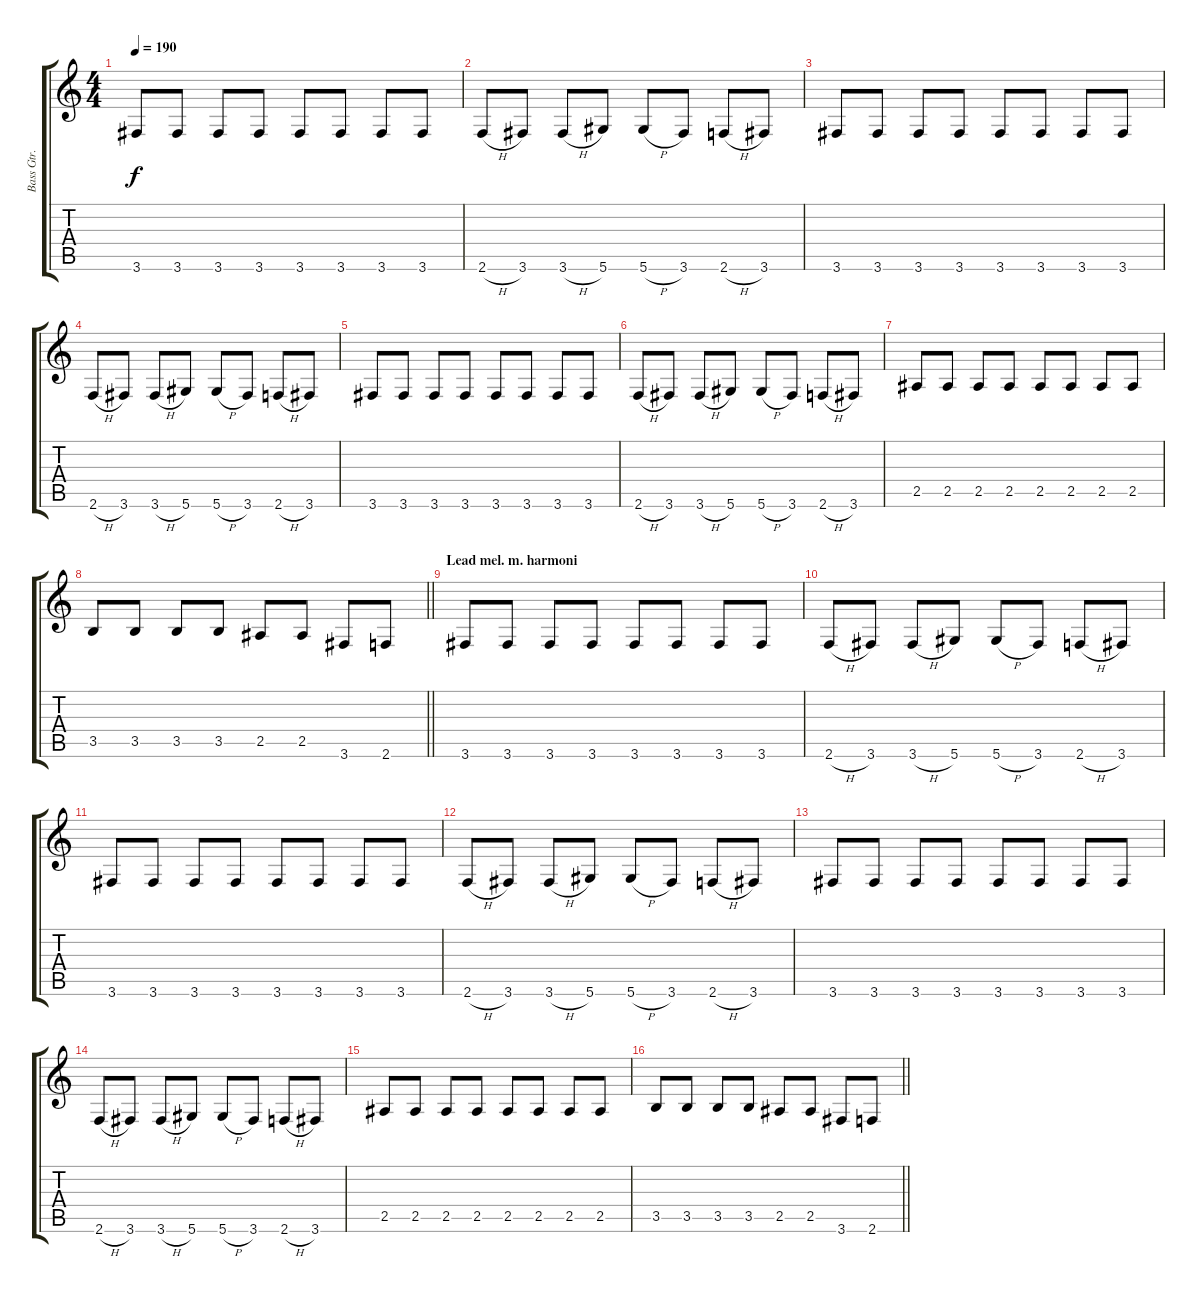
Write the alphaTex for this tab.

\track ("Bass Gtr." "Bass Gtr.") {instrument electricbassfinger}
\staff {score tabs}
\tuning (Eb4 Bb3 Gb3 Db3 Ab2 Eb2) {hide}
\ts (4 4)
\tempo 190
\clef g2
\ks c
3.6.8{dy f} 3.6.8 3.6.8 3.6.8 3.6.8 3.6.8 3.6.8 3.6.8 |
2.6{h}.8 3.6.8 3.6{h}.8 5.6.8 5.6{h}.8 3.6.8 2.6{h}.8 3.6.8 |
3.6.8 3.6.8 3.6.8 3.6.8 3.6.8 3.6.8 3.6.8 3.6.8 |
2.6{h}.8 3.6.8 3.6{h}.8 5.6.8 5.6{h}.8 3.6.8 2.6{h}.8 3.6.8 |
3.6.8 3.6.8 3.6.8 3.6.8 3.6.8 3.6.8 3.6.8 3.6.8 |
2.6{h}.8 3.6.8 3.6{h}.8 5.6.8 5.6{h}.8 3.6.8 2.6{h}.8 3.6.8 |
2.5.8 2.5.8 2.5.8 2.5.8 2.5.8 2.5.8 2.5.8 2.5.8 |
\barLineRight lightlight
3.5.8 3.5.8 3.5.8 3.5.8 2.5.8 2.5.8 3.6.8 2.6.8 |
\section ("" "Lead mel. m. harmoni")
3.6.8 3.6.8 3.6.8 3.6.8 3.6.8 3.6.8 3.6.8 3.6.8 |
2.6{h}.8 3.6.8 3.6{h}.8 5.6.8 5.6{h}.8 3.6.8 2.6{h}.8 3.6.8 |
3.6.8 3.6.8 3.6.8 3.6.8 3.6.8 3.6.8 3.6.8 3.6.8 |
2.6{h}.8 3.6.8 3.6{h}.8 5.6.8 5.6{h}.8 3.6.8 2.6{h}.8 3.6.8 |
3.6.8 3.6.8 3.6.8 3.6.8 3.6.8 3.6.8 3.6.8 3.6.8 |
2.6{h}.8 3.6.8 3.6{h}.8 5.6.8 5.6{h}.8 3.6.8 2.6{h}.8 3.6.8 |
2.5.8 2.5.8 2.5.8 2.5.8 2.5.8 2.5.8 2.5.8 2.5.8 |
\barLineRight lightlight
3.5.8 3.5.8 3.5.8 3.5.8 2.5.8 2.5.8 3.6.8 2.6.8
